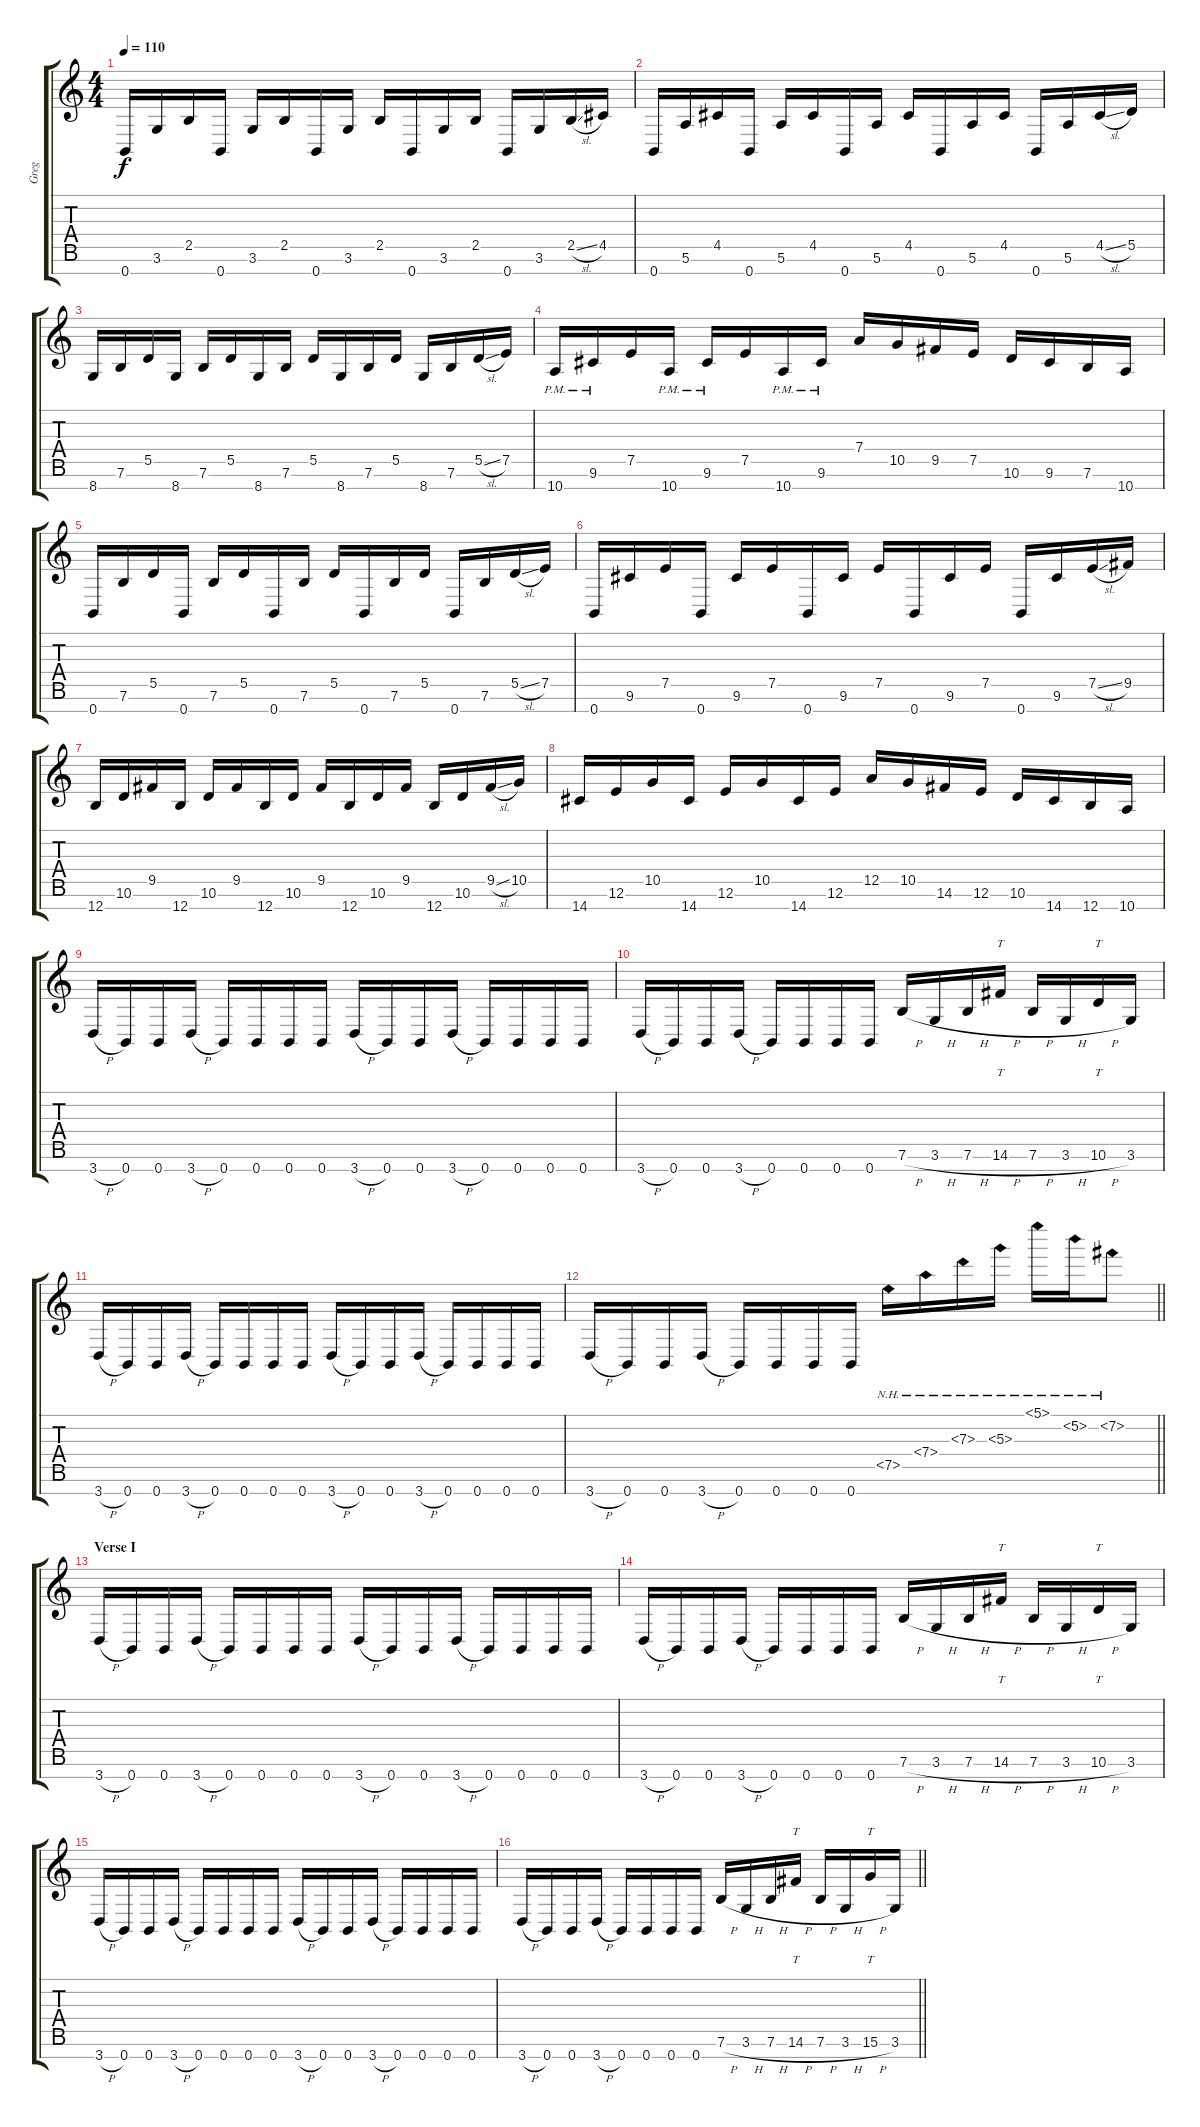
\track ("Greg" "Greg") {instrument distortionguitar}
\staff {score tabs}
\tuning (E4 B3 G3 D3 A2 E2 B1) {hide}
\ts (4 4)
\tempo 110
\clef g2
\ks c
0.7.16{dy f} 3.6.16 2.5.16 0.7.16 3.6.16 2.5.16 0.7.16 3.6.16 2.5.16 0.7.16 3.6.16 2.5.16 0.7.16 3.6.16 2.5{sl}.16 4.5.16 |
0.7.16 5.6.16 4.5.16 0.7.16 5.6.16 4.5.16 0.7.16 5.6.16 4.5.16 0.7.16 5.6.16 4.5.16 0.7.16 5.6.16 4.5{sl}.16 5.5.16 |
8.7.16 7.6.16 5.5.16 8.7.16 7.6.16 5.5.16 8.7.16 7.6.16 5.5.16 8.7.16 7.6.16 5.5.16 8.7.16 7.6.16 5.5{sl}.16 7.5.16 |
10.7{pm}.16 9.6{pm}.16 7.5.16 10.7{pm}.16 9.6{pm}.16 7.5.16 10.7{pm}.16 9.6{pm}.16 7.4.16 10.5.16 9.5.16 7.5.16 10.6.16 9.6.16 7.6.16 10.7.16 |
0.7.16 7.6.16 5.5.16 0.7.16 7.6.16 5.5.16 0.7.16 7.6.16 5.5.16 0.7.16 7.6.16 5.5.16 0.7.16 7.6.16 5.5{sl}.16 7.5.16 |
0.7.16 9.6.16 7.5.16 0.7.16 9.6.16 7.5.16 0.7.16 9.6.16 7.5.16 0.7.16 9.6.16 7.5.16 0.7.16 9.6.16 7.5{sl}.16 9.5.16 |
12.7.16 10.6.16 9.5.16 12.7.16 10.6.16 9.5.16 12.7.16 10.6.16 9.5.16 12.7.16 10.6.16 9.5.16 12.7.16 10.6.16 9.5{sl}.16 10.5.16 |
14.7.16 12.6.16 10.5.16 14.7.16 12.6.16 10.5.16 14.7.16 12.6.16 12.5.16 10.5.16 14.6.16 12.6.16 10.6.16 14.7.16 12.7.16 10.7.16 |
3.7{h}.16 0.7.16 0.7.16 3.7{h}.16 0.7.16 0.7.16 0.7.16 0.7.16 3.7{h}.16 0.7.16 0.7.16 3.7{h}.16 0.7.16 0.7.16 0.7.16 0.7.16 |
3.7{h}.16 0.7.16 0.7.16 3.7{h}.16 0.7.16 0.7.16 0.7.16 0.7.16 7.6{h}.16 3.6{h}.16 7.6{h}.16 14.6{h}.16{tt} 7.6{h}.16 3.6{h}.16 10.6{h}.16{tt} 3.6.16 |
3.7{h}.16 0.7.16 0.7.16 3.7{h}.16 0.7.16 0.7.16 0.7.16 0.7.16 3.7{h}.16 0.7.16 0.7.16 3.7{h}.16 0.7.16 0.7.16 0.7.16 0.7.16 |
\barLineRight lightlight
3.7{h}.16 0.7.16 0.7.16 3.7{h}.16 0.7.16 0.7.16 0.7.16 0.7.16 7.5{nh}.16 7.4{nh}.16 7.3{nh}.16 5.3{nh}.16 5.1{nh}.16 5.2{nh}.16 7.2{nh}.8 |
\section ("" "Verse I")
3.7{h}.16 0.7.16 0.7.16 3.7{h}.16 0.7.16 0.7.16 0.7.16 0.7.16 3.7{h}.16 0.7.16 0.7.16 3.7{h}.16 0.7.16 0.7.16 0.7.16 0.7.16 |
3.7{h}.16 0.7.16 0.7.16 3.7{h}.16 0.7.16 0.7.16 0.7.16 0.7.16 7.6{h}.16 3.6{h}.16 7.6{h}.16 14.6{h}.16{tt} 7.6{h}.16 3.6{h}.16 10.6{h}.16{tt} 3.6.16 |
3.7{h}.16 0.7.16 0.7.16 3.7{h}.16 0.7.16 0.7.16 0.7.16 0.7.16 3.7{h}.16 0.7.16 0.7.16 3.7{h}.16 0.7.16 0.7.16 0.7.16 0.7.16 |
\barLineRight lightlight
3.7{h}.16 0.7.16 0.7.16 3.7{h}.16 0.7.16 0.7.16 0.7.16 0.7.16 7.6{h}.16 3.6{h}.16 7.6{h}.16 14.6{h}.16{tt} 7.6{h}.16 3.6{h}.16 15.6{h}.16{tt} 3.6.16
